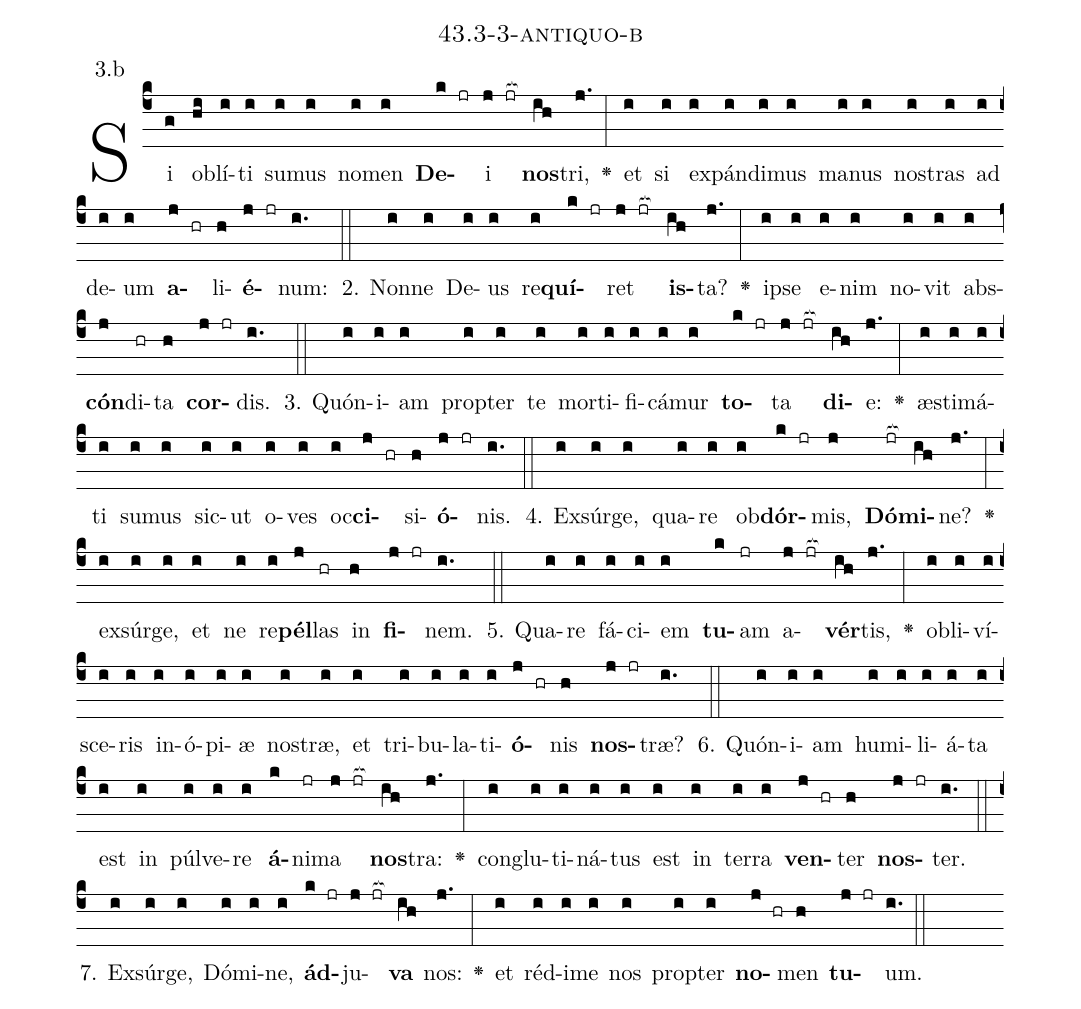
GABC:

name: 43.3-3-antiquo-b;
annotation: 3.b;
%%
(c4)Si(g) ob(hi)lí(i)ti(i) su(i)mus(i) no(i)men(i) <b>De</b>(k jr)i(j jr[ocb:1{]) <b>nos</b>(ih[ocb:0}])tri,(j.) <v>\greheightstar</v>(:) et(i) si(i) ex(i)pán(i)di(i)mus(i) ma(i)nus(i) nos(i)tras(i) ad(i) de(i)um(i) <b>a</b>(j hr)li(h)<b>é</b>(j jr)num:(i.) (::)
2. Non(i)ne(i) De(i)us(i) re(i)<b>quí</b>(k jr)ret(j jr[ocb:1{]) <b>is</b>(ih[ocb:0}])ta?(j.) <v>\greheightstar</v>(:) ip(i)se(i) e(i)nim(i) no(i)vit(i) abs(i)<b>cón</b>(j)di(hr)ta(h) <b>cor</b>(j jr)dis.(i.) (::)
3. Quón(i)i(i)am(i) prop(i)ter(i) te(i) mor(i)ti(i)fi(i)cá(i)mur(i) <b>to</b>(k jr)ta(j jr[ocb:1{]) <b>di</b>(ih[ocb:0}])e:(j.) <v>\greheightstar</v>(:) æs(i)ti(i)má(i)ti(i) su(i)mus(i) sic(i)ut(i) o(i)ves(i) oc(i)<b>ci</b>(j hr)si(h)<b>ó</b>(j jr)nis.(i.) (::)
4. Ex(i)súr(i)ge,(i) qua(i)re(i) ob(i)<b>dór</b>(k jr)mis,(j) <b>Dó</b>(jr[ocb:1{])<b>mi</b>(ih[ocb:0}])ne?(j.) <v>\greheightstar</v>(:) ex(i)súr(i)ge,(i) et(i) ne(i) re(i)<b>pél</b>(j)las(hr) in(h) <b>fi</b>(j jr)nem.(i.) (::)
5. Qua(i)re(i) fá(i)ci(i)em(i) <b>tu</b>(k)am(jr) a(j jr[ocb:1{])<b>vér</b>(ih[ocb:0}])tis,(j.) <v>\greheightstar</v>(:) ob(i)li(i)ví(i)sce(i)ris(i) in(i)ó(i)pi(i)æ(i) nos(i)træ,(i) et(i) tri(i)bu(i)la(i)ti(i)<b>ó</b>(j hr)nis(h) <b>nos</b>(j jr)træ?(i.) (::)
6. Quón(i)i(i)am(i) hu(i)mi(i)li(i)á(i)ta(i) est(i) in(i) púl(i)ve(i)re(i) <b>á</b>(k)ni(jr)ma(j jr[ocb:1{]) <b>nos</b>(ih[ocb:0}])tra:(j.) <v>\greheightstar</v>(:) con(i)glu(i)ti(i)ná(i)tus(i) est(i) in(i) ter(i)ra(i) <b>ven</b>(j hr)ter(h) <b>nos</b>(j jr)ter.(i.) (::)
7. Ex(i)súr(i)ge,(i) Dó(i)mi(i)ne,(i) <b>ád</b>(k jr)ju(j jr[ocb:1{])<b>va</b>(ih[ocb:0}]) nos:(j.) <v>\greheightstar</v>(:) et(i) réd(i)i(i)me(i) nos(i) prop(i)ter(i) <b>no</b>(j hr)men(h) <b>tu</b>(j jr)um.(i.) (::)
